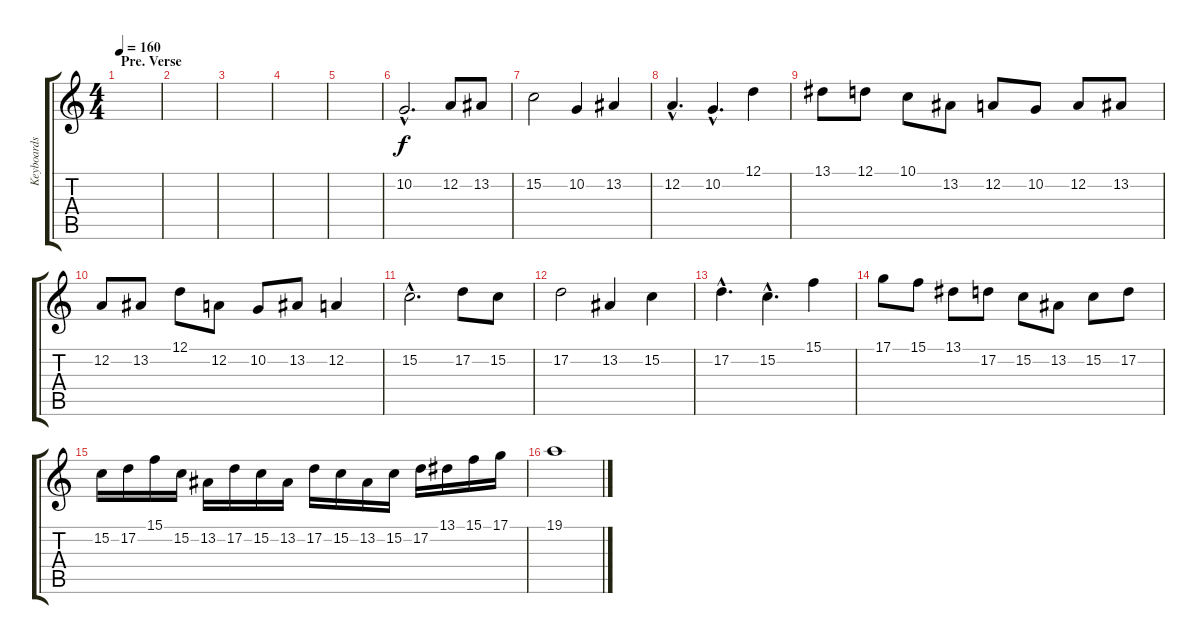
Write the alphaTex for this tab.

\track ("Keyboards 1" "Keyboards ") {instrument harpsichord}
\staff {score tabs}
\tuning (D4 A3 F3 C3 G2 D2) {hide}
\ts (4 4)
\section ("" "Pre. Verse")
\tempo 160
\clef g2
\ks c
|
|
|
|
|
10.2{hac}.2{d} 12.2.8 13.2.8 |
15.2.2 10.2.4 13.2.4 |
12.2{hac}.4{d} 10.2{hac}.4{d} 12.1.4 |
13.1.8 12.1.8 10.1.8 13.2.8 12.2.8 10.2.8 12.2.8 13.2.8 |
12.2.8 13.2.8 12.1.8 12.2.8 10.2.8 13.2.8 12.2.4 |
15.2{hac}.2{d} 17.2.8 15.2.8 |
17.2.2 13.2.4 15.2.4 |
17.2{hac}.4{d} 15.2{hac}.4{d} 15.1.4 |
17.1.8 15.1.8 13.1.8 17.2.8 15.2.8 13.2.8 15.2.8 17.2.8 |
15.2.16 17.2.16 15.1.16 15.2.16 13.2.16 17.2.16 15.2.16 13.2.16 17.2.16 15.2.16 13.2.16 15.2.16 17.2.16 13.1.16 15.1.16 17.1.16 |
19.1.1{dy f}
